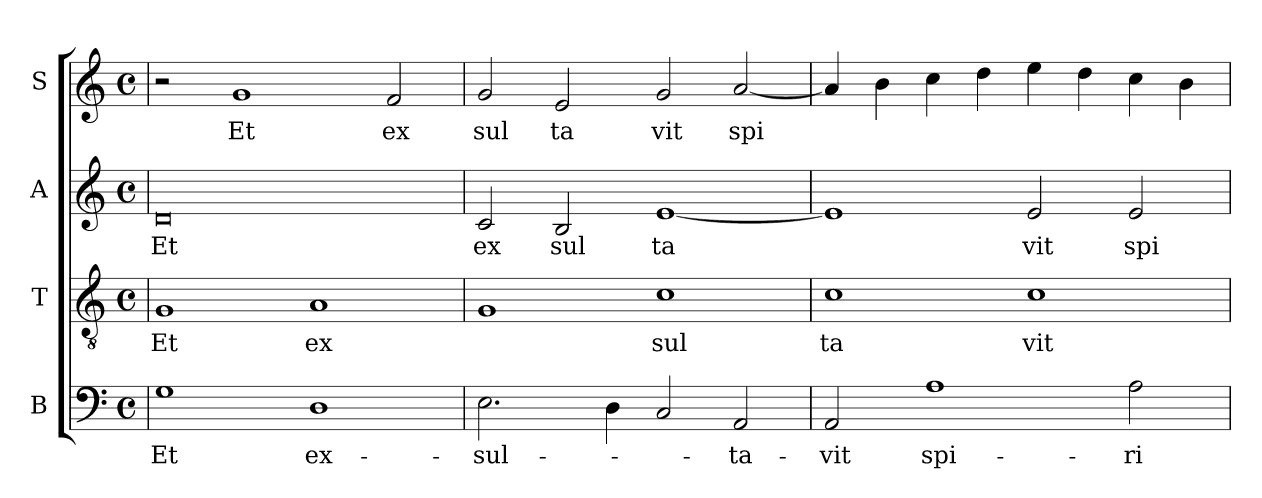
**kern	**text	**kern	**text	**kern	**text	**kern	**text
*part4	*part4	*part3	*part3	*part2	*part2	*part1	*part1
*staff4	*staff4	*staff3	*staff3	*staff2	*staff2	*staff1	*staff1
*I"B	*	*I"T	*	*I"A	*	*I"S	*
*I'B	*	*I'T	*	*I'A	*	*I'S	*
!!LO:PB:g=z
*stria5	*	*stria5	*	*stria5	*	*stria5	*
*clefF4	*	*clefGv2	*	*clefG2	*	*clefG2	*
*M4/4	*	*M4/4	*	*M4/4	*	*M4/4	*
*met(c)	*	*met(c)	*	*met(c)	*	*met(c)	*
=1	=1!	=1	=1!	=1	=1!	=1!	=1!
!	!LO:LY:b:cj	!	!LO:LY:b:cj	!	!LO:LY:b:cj	!	!
1G	Et	1G	Et	0d	Et	2r	.
!	!	!	!	!	!	!	!LO:LY:b:cj
.	.	.	.	.	.	1g	Et
!	!LO:LY:b:cj	!	!LO:LY:b:cj	!	!	!	!
1D	ex-	1A	ex	.	.	.	.
!	!	!	!	!	!	!	!LO:LY:b:cj
.	.	.	.	.	.	2f/	ex
=2	=2	=2	=2	=2	=2	=2	=2
!	!LO:LY:b	!	!	!	!LO:LY:b:cj	!	!LO:LY:b:cj
2.E\	-sul-	1G	.	2c/	ex	2g/	sul
!	!	!	!	!	!LO:LY:b:cj	!	!LO:LY:b:cj
.	.	.	.	2B/	sul	2e/	ta
4D\	.	.	.	.	.	.	.
!	!	!	!LO:LY:b:cj	!	!LO:LY:b:cj	!	!LO:LY:b:cj
2C/	.	1c	sul	[<1e	ta	2g/	vit
!	!LO:LY:b:cj	!	!	!	!	!	!LO:LY:b
2AA/	-ta-	.	.	.	.	[<2a/	spi
=3	=3	=3	=3	=3	=3	=3	=3
!	!LO:LY:b:cj	!	!LO:LY:b:cj	!	!	!	!
2AA/	-vit	1c	ta	1e]	.	4a/]	.
.	.	.	.	.	.	4b\	.
!	!LO:LY:b:cj	!	!	!	!	!	!
1A	spi-	.	.	.	.	4cc\	.
.	.	.	.	.	.	4dd\	.
!	!	!	!LO:LY:b:cj	!	!LO:LY:b:cj	!	!
.	.	1c	vit	2e/	vit	4ee\	.
.	.	.	.	.	.	4dd\	.
!	!LO:LY:b:cj	!	!	!	!LO:LY:b:cj	!	!
2A\	-ri-	.	.	2e/	spi	4cc\	.
.	.	.	.	.	.	4b\	.
=	=	=	=	=	=	=	=
*-	*-	*-	*-	*-	*-	*-	*-
